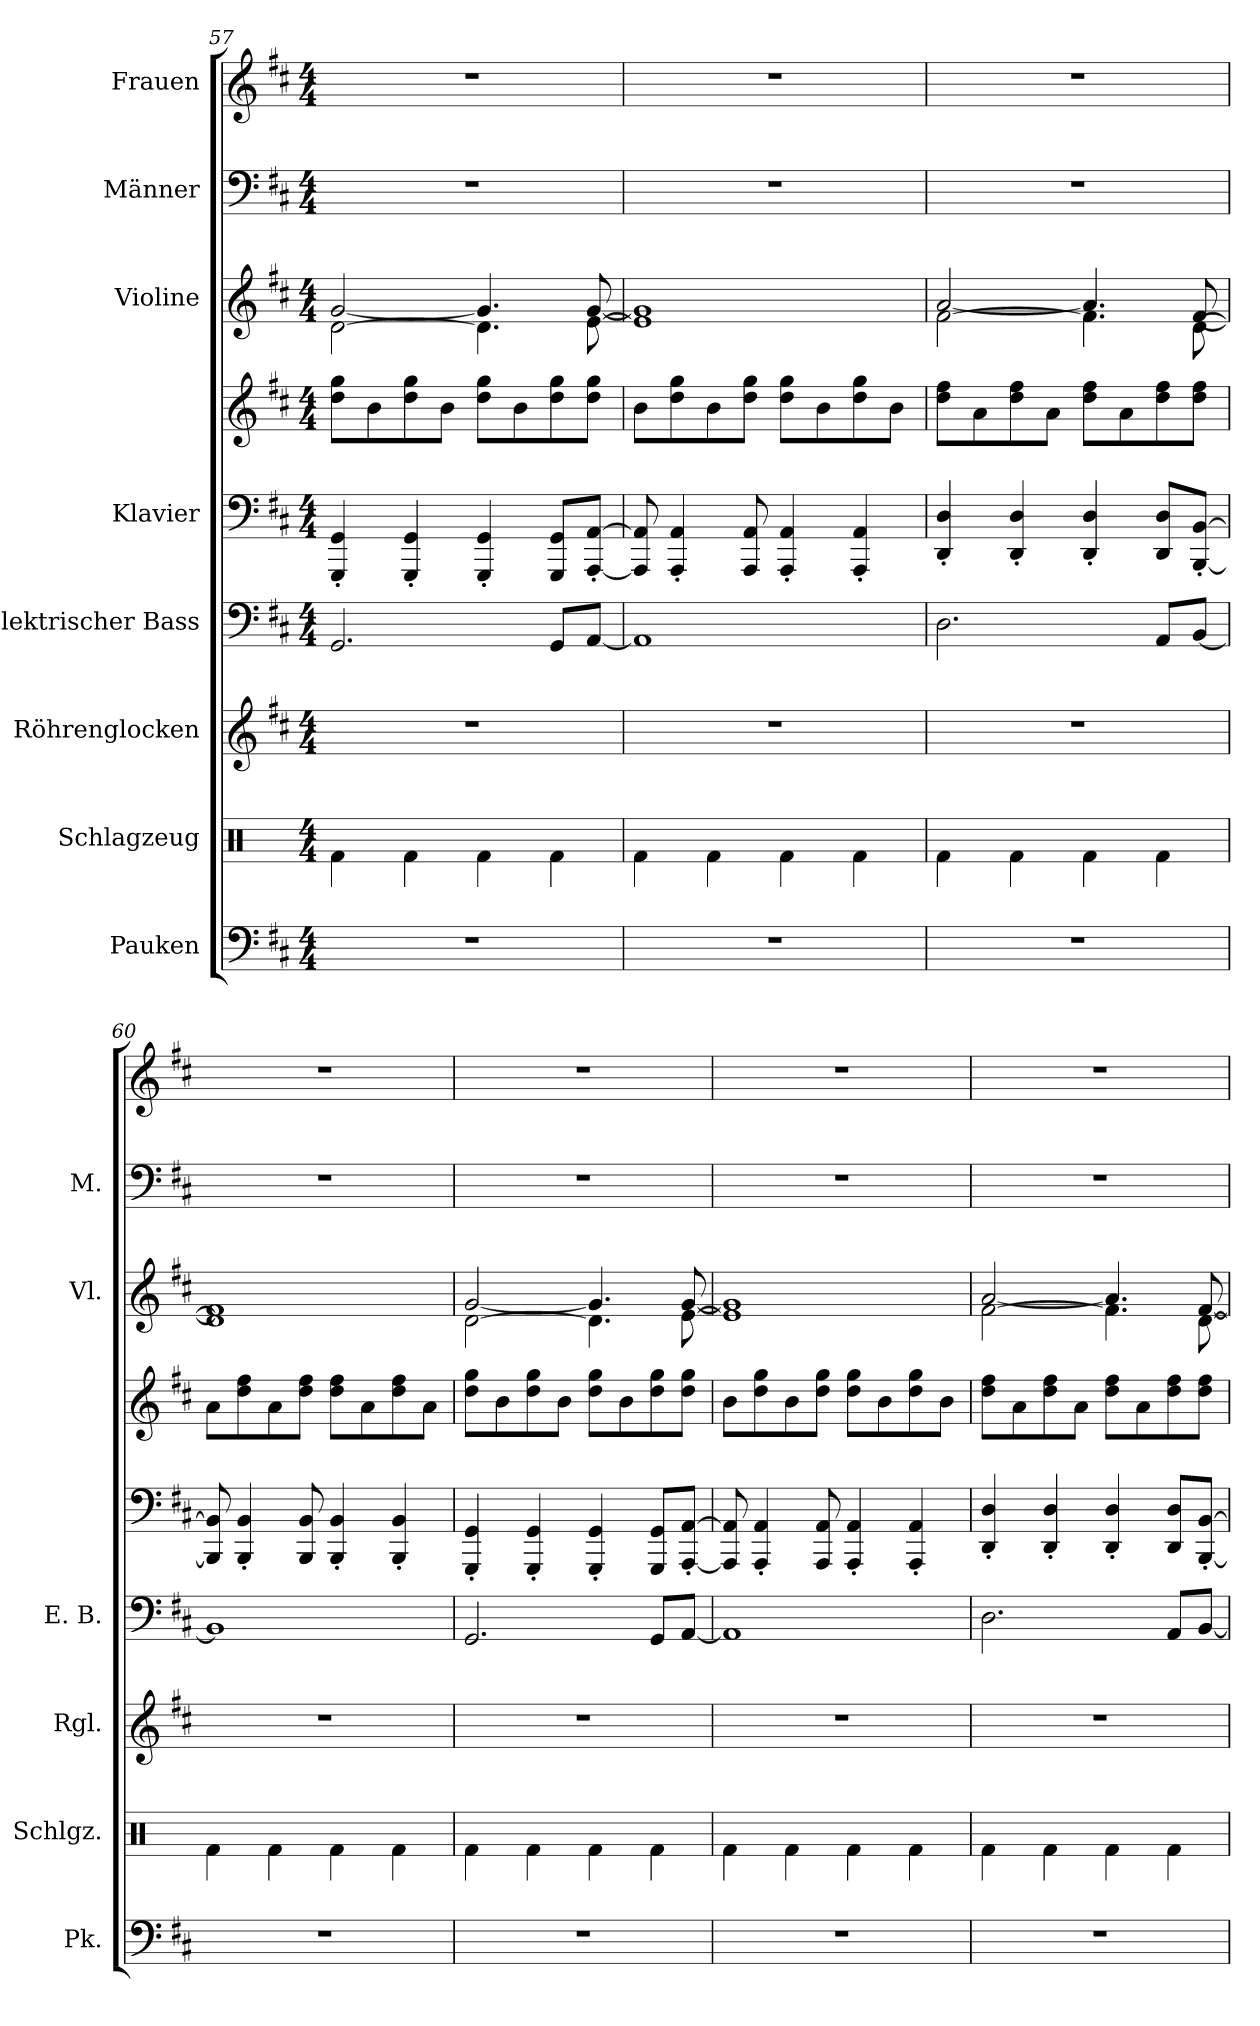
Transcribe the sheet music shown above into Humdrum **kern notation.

**kern	**kern	**kern	**kern	**kern	**kern	**kern	**kern	**kern
*part8	*part7	*part6	*part5	*part4	*part4	*part3	*part2	*part1
*staff9	*staff8	*staff7	*staff6	*staff5	*staff4	*staff3	*staff2	*staff1
*I"Pauken	*I"Schlagzeug	*I"Röhrenglocken	*I"Elektrischer Bass	*I"Klavier	*	*I"Violine	*I"Männer	*I"Frauen
*I'Pk.	*I'Schlgz.	*I'Rgl.	*I'E. B.	*	*	*I'Vl.	*I'M.	*
*clefF4	*clefX	*clefG2	*clefF4	*clefF4	*clefG2	*clefG2	*clefF4	*clefG2
*	*	*	*ITrd7c12	*	*	*	*	*
*k[f#c#]	*k[]	*k[f#c#]	*k[f#c#]	*k[f#c#]	*k[f#c#]	*k[f#c#]	*k[f#c#]	*k[f#c#]
*M4/4	*M4/4	*M4/4	*M4/4	*M4/4	*M4/4	*M4/4	*M4/4	*M4/4
=57	=57	=57	=57	=57	=57	=57	=57	=57
*	*	*	*	*	*	*^	*	*
1r	4Rf\	1r	2.GGG/	4GGG/' 4GG/'	8dd\ 8gg\L	[2d\	[2g/	1r	1r
.	.	.	.	.	8b\	.	.	.	.
.	4Rf\	.	.	4GGG/' 4GG/'	8dd\ 8gg\	.	.	.	.
.	.	.	.	.	8b\J	.	.	.	.
.	4Rf\	.	.	4GGG/' 4GG/'	8dd\ 8gg\L	4.d\]	4.g/]	.	.
.	.	.	.	.	8b\	.	.	.	.
.	4Rf\	.	8GGG/L	8GGG/ 8GG/L	8dd\ 8gg\	.	.	.	.
.	.	.	[8AAA/J	[8AAA/' [8AA/'J	8dd\ 8gg\J	[8e\	[8g/	.	.
=58	=58	=58	=58	=58	=58	=58	=58	=58	=58
1r	4Rf\	1r	1AAA]	8AAA/] 8AA/]	8b\L	1e]	1g]	1r	1r
.	.	.	.	4AAA/' 4AA/'	8dd\ 8gg\	.	.	.	.
.	4Rf\	.	.	.	8b\	.	.	.	.
.	.	.	.	8AAA/ 8AA/	8dd\ 8gg\J	.	.	.	.
.	4Rf\	.	.	4AAA/' 4AA/'	8dd\ 8gg\L	.	.	.	.
.	.	.	.	.	8b\	.	.	.	.
.	4Rf\	.	.	4AAA/' 4AA/'	8dd\ 8gg\	.	.	.	.
.	.	.	.	.	8b\J	.	.	.	.
=59	=59	=59	=59	=59	=59	=59	=59	=59	=59
1r	4Rf\	1r	2.DD\	4DD/' 4D/'	8dd\ 8ff#\L	[2f#\	[2a/	1r	1r
.	.	.	.	.	8a\	.	.	.	.
.	4Rf\	.	.	4DD/' 4D/'	8dd\ 8ff#\	.	.	.	.
.	.	.	.	.	8a\J	.	.	.	.
.	4Rf\	.	.	4DD/' 4D/'	8dd\ 8ff#\L	4.f#\]	4.a/]	.	.
.	.	.	.	.	8a\	.	.	.	.
.	4Rf\	.	8AAA/L	8DD/ 8D/L	8dd\ 8ff#\	.	.	.	.
.	.	.	[8BBB/J	[8BBB/' [8BB/'J	8dd\ 8ff#\J	[8d\	[8f#/	.	.
=60	=60	=60	=60	=60	=60	=60	=60	=60	=60
1r	4Rf\	1r	1BBB]	8BBB/] 8BB/]	8a\L	1d]	1f#]	1r	1r
.	.	.	.	4BBB/' 4BB/'	8dd\ 8ff#\	.	.	.	.
.	4Rf\	.	.	.	8a\	.	.	.	.
.	.	.	.	8BBB/ 8BB/	8dd\ 8ff#\J	.	.	.	.
.	4Rf\	.	.	4BBB/' 4BB/'	8dd\ 8ff#\L	.	.	.	.
.	.	.	.	.	8a\	.	.	.	.
.	4Rf\	.	.	4BBB/' 4BB/'	8dd\ 8ff#\	.	.	.	.
.	.	.	.	.	8a\J	.	.	.	.
!!LO:PB:g=z
=61	=61	=61	=61	=61	=61	=61	=61	=61	=61
1r	4Rf\	1r	2.GGG/	4GGG/' 4GG/'	8dd\ 8gg\L	[2d\	[2g/	1r	1r
.	.	.	.	.	8b\	.	.	.	.
.	4Rf\	.	.	4GGG/' 4GG/'	8dd\ 8gg\	.	.	.	.
.	.	.	.	.	8b\J	.	.	.	.
.	4Rf\	.	.	4GGG/' 4GG/'	8dd\ 8gg\L	4.d\]	4.g/]	.	.
.	.	.	.	.	8b\	.	.	.	.
.	4Rf\	.	8GGG/L	8GGG/ 8GG/L	8dd\ 8gg\	.	.	.	.
.	.	.	[8AAA/J	[8AAA/' [8AA/'J	8dd\ 8gg\J	[8e\	[8g/	.	.
=62	=62	=62	=62	=62	=62	=62	=62	=62	=62
1r	4Rf\	1r	1AAA]	8AAA/] 8AA/]	8b\L	1e]	1g]	1r	1r
.	.	.	.	4AAA/' 4AA/'	8dd\ 8gg\	.	.	.	.
.	4Rf\	.	.	.	8b\	.	.	.	.
.	.	.	.	8AAA/ 8AA/	8dd\ 8gg\J	.	.	.	.
.	4Rf\	.	.	4AAA/' 4AA/'	8dd\ 8gg\L	.	.	.	.
.	.	.	.	.	8b\	.	.	.	.
.	4Rf\	.	.	4AAA/' 4AA/'	8dd\ 8gg\	.	.	.	.
.	.	.	.	.	8b\J	.	.	.	.
=63	=63	=63	=63	=63	=63	=63	=63	=63	=63
1r	4Rf\	1r	2.DD\	4DD/' 4D/'	8dd\ 8ff#\L	[2f#\	[2a/	1r	1r
.	.	.	.	.	8a\	.	.	.	.
.	4Rf\	.	.	4DD/' 4D/'	8dd\ 8ff#\	.	.	.	.
.	.	.	.	.	8a\J	.	.	.	.
.	4Rf\	.	.	4DD/' 4D/'	8dd\ 8ff#\L	4.f#\]	4.a/]	.	.
.	.	.	.	.	8a\	.	.	.	.
.	4Rf\	.	8AAA/L	8DD/ 8D/L	8dd\ 8ff#\	.	.	.	.
.	.	.	[8BBB/J	[8BBB/' [8BB/'J	8dd\ 8ff#\J	[8d\	[8f#/	.	.
*	*	*	*	*	*	*v	*v	*	*
=	=	=	=	=	=	=	=	=
*-	*-	*-	*-	*-	*-	*-	*-	*-
